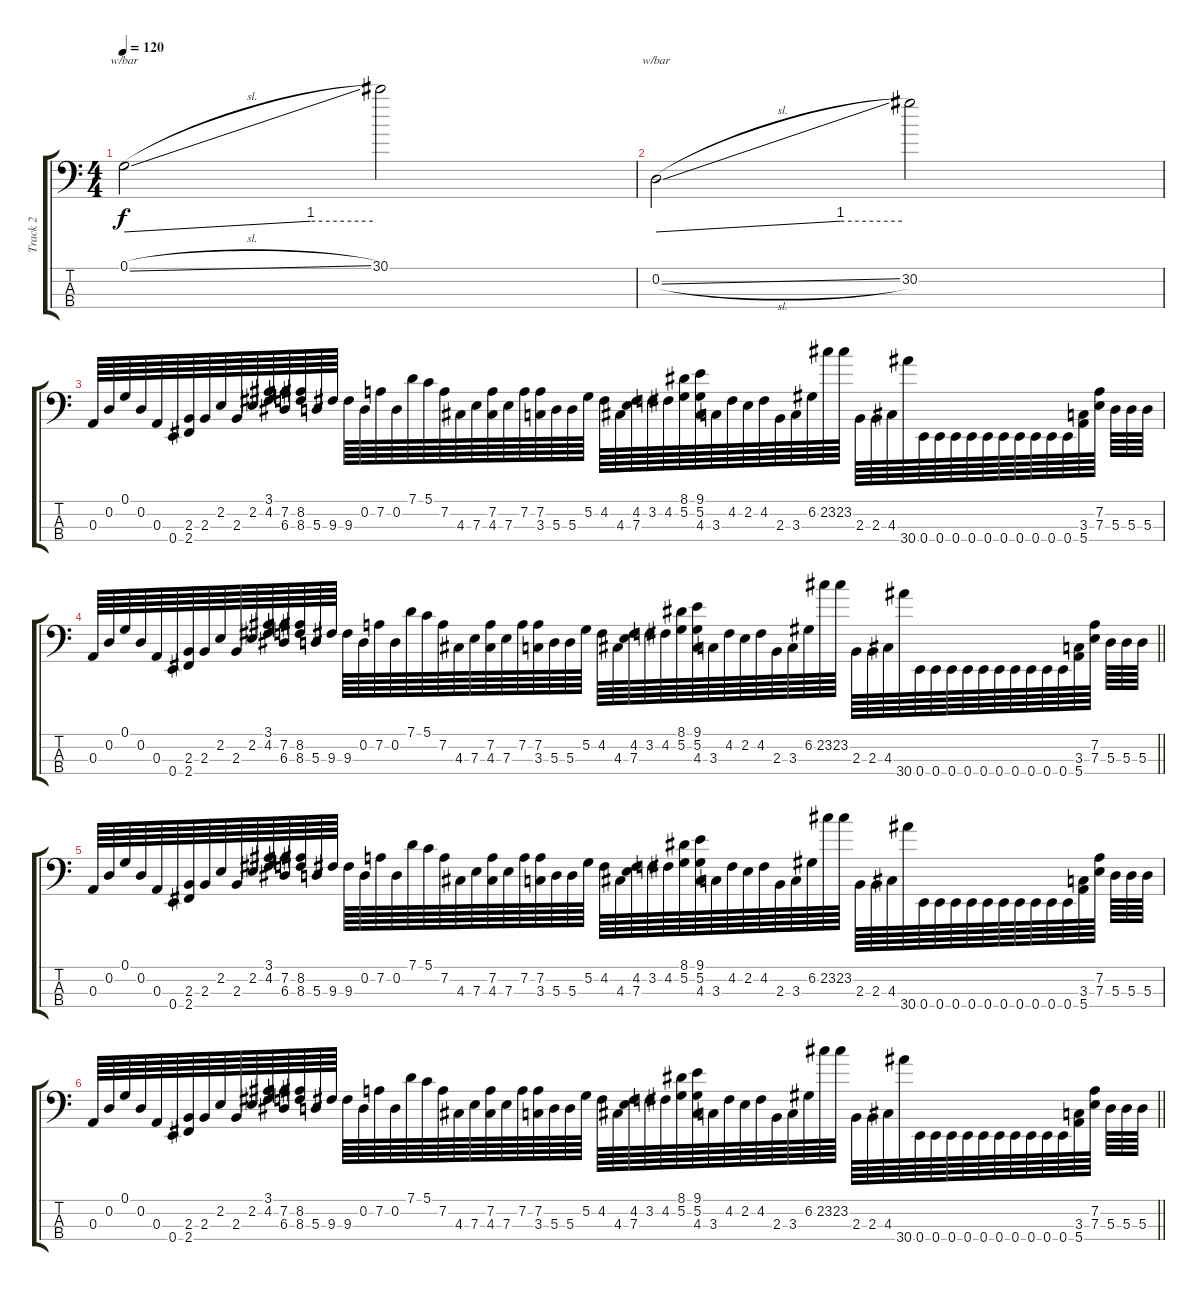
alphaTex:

\track ("Track 2" "Track 2") {instrument electricbassfinger}
\staff {score tabs}
\tuning (G2 D2 A1 E1) {hide}
\ts (4 4)
\tempo 120
\clef f4
\ks c
0.1{sl}.2{tbe (custom default 0 0 45 4 60 4) dy f} 30.1.2 |
0.2{sl}.2{tbe (custom default 0 0 45 4 60 4)} 30.2.2 |
0.3.64 0.2.64 0.1.64 0.2.64 0.3.64 0.4.64 (2.3 2.4).64 2.3.64 2.2.64 2.3.64 2.2.64 (3.1 4.2).64 (7.2 6.3).64 (8.2 8.3).64 5.3.64 9.3.64 9.3.64 0.2.64 7.2.64 0.2.64 7.1.64 5.1.64 7.2.64 4.3.64 7.3.64 (7.2 4.3).64 7.3.64 7.2.64 (7.2 3.3).64 5.3.64 5.3.64 5.2.64 4.2.64 4.3.64 (4.2 7.3).64 3.2.64 4.2.64 (8.1 5.2).64 (9.1 5.2 4.3).64 3.3.64 4.2.64 2.2.64 4.2.64 2.3.64 3.3.64 6.2.64 23.2.64 23.2.64 2.3.64 2.3.64 4.3.64 30.4.64 0.4.64 0.4.64 0.4.64 0.4.64 0.4.64 0.4.64 0.4.64 0.4.64 0.4.64 0.4.64 (3.3 5.4).64 (7.2 7.3).64 5.3.64 5.3.64 5.3.64 |
\barLineRight lightlight
0.3.64 0.2.64 0.1.64 0.2.64 0.3.64 0.4.64 (2.3 2.4).64 2.3.64 2.2.64 2.3.64 2.2.64 (3.1 4.2).64 (7.2 6.3).64 (8.2 8.3).64 5.3.64 9.3.64 9.3.64 0.2.64 7.2.64 0.2.64 7.1.64 5.1.64 7.2.64 4.3.64 7.3.64 (7.2 4.3).64 7.3.64 7.2.64 (7.2 3.3).64 5.3.64 5.3.64 5.2.64 4.2.64 4.3.64 (4.2 7.3).64 3.2.64 4.2.64 (8.1 5.2).64 (9.1 5.2 4.3).64 3.3.64 4.2.64 2.2.64 4.2.64 2.3.64 3.3.64 6.2.64 23.2.64 23.2.64 2.3.64 2.3.64 4.3.64 30.4.64 0.4.64 0.4.64 0.4.64 0.4.64 0.4.64 0.4.64 0.4.64 0.4.64 0.4.64 0.4.64 (3.3 5.4).64 (7.2 7.3).64 5.3.64 5.3.64 5.3.64 |
0.3.64 0.2.64 0.1.64 0.2.64 0.3.64 0.4.64 (2.3 2.4).64 2.3.64 2.2.64 2.3.64 2.2.64 (3.1 4.2).64 (7.2 6.3).64 (8.2 8.3).64 5.3.64 9.3.64 9.3.64 0.2.64 7.2.64 0.2.64 7.1.64 5.1.64 7.2.64 4.3.64 7.3.64 (7.2 4.3).64 7.3.64 7.2.64 (7.2 3.3).64 5.3.64 5.3.64 5.2.64 4.2.64 4.3.64 (4.2 7.3).64 3.2.64 4.2.64 (8.1 5.2).64 (9.1 5.2 4.3).64 3.3.64 4.2.64 2.2.64 4.2.64 2.3.64 3.3.64 6.2.64 23.2.64 23.2.64 2.3.64 2.3.64 4.3.64 30.4.64 0.4.64 0.4.64 0.4.64 0.4.64 0.4.64 0.4.64 0.4.64 0.4.64 0.4.64 0.4.64 (3.3 5.4).64 (7.2 7.3).64 5.3.64 5.3.64 5.3.64 |
\barLineRight lightlight
0.3.64 0.2.64 0.1.64 0.2.64 0.3.64 0.4.64 (2.3 2.4).64 2.3.64 2.2.64 2.3.64 2.2.64 (3.1 4.2).64 (7.2 6.3).64 (8.2 8.3).64 5.3.64 9.3.64 9.3.64 0.2.64 7.2.64 0.2.64 7.1.64 5.1.64 7.2.64 4.3.64 7.3.64 (7.2 4.3).64 7.3.64 7.2.64 (7.2 3.3).64 5.3.64 5.3.64 5.2.64 4.2.64 4.3.64 (4.2 7.3).64 3.2.64 4.2.64 (8.1 5.2).64 (9.1 5.2 4.3).64 3.3.64 4.2.64 2.2.64 4.2.64 2.3.64 3.3.64 6.2.64 23.2.64 23.2.64 2.3.64 2.3.64 4.3.64 30.4.64 0.4.64 0.4.64 0.4.64 0.4.64 0.4.64 0.4.64 0.4.64 0.4.64 0.4.64 0.4.64 (3.3 5.4).64 (7.2 7.3).64 5.3.64 5.3.64 5.3.64
